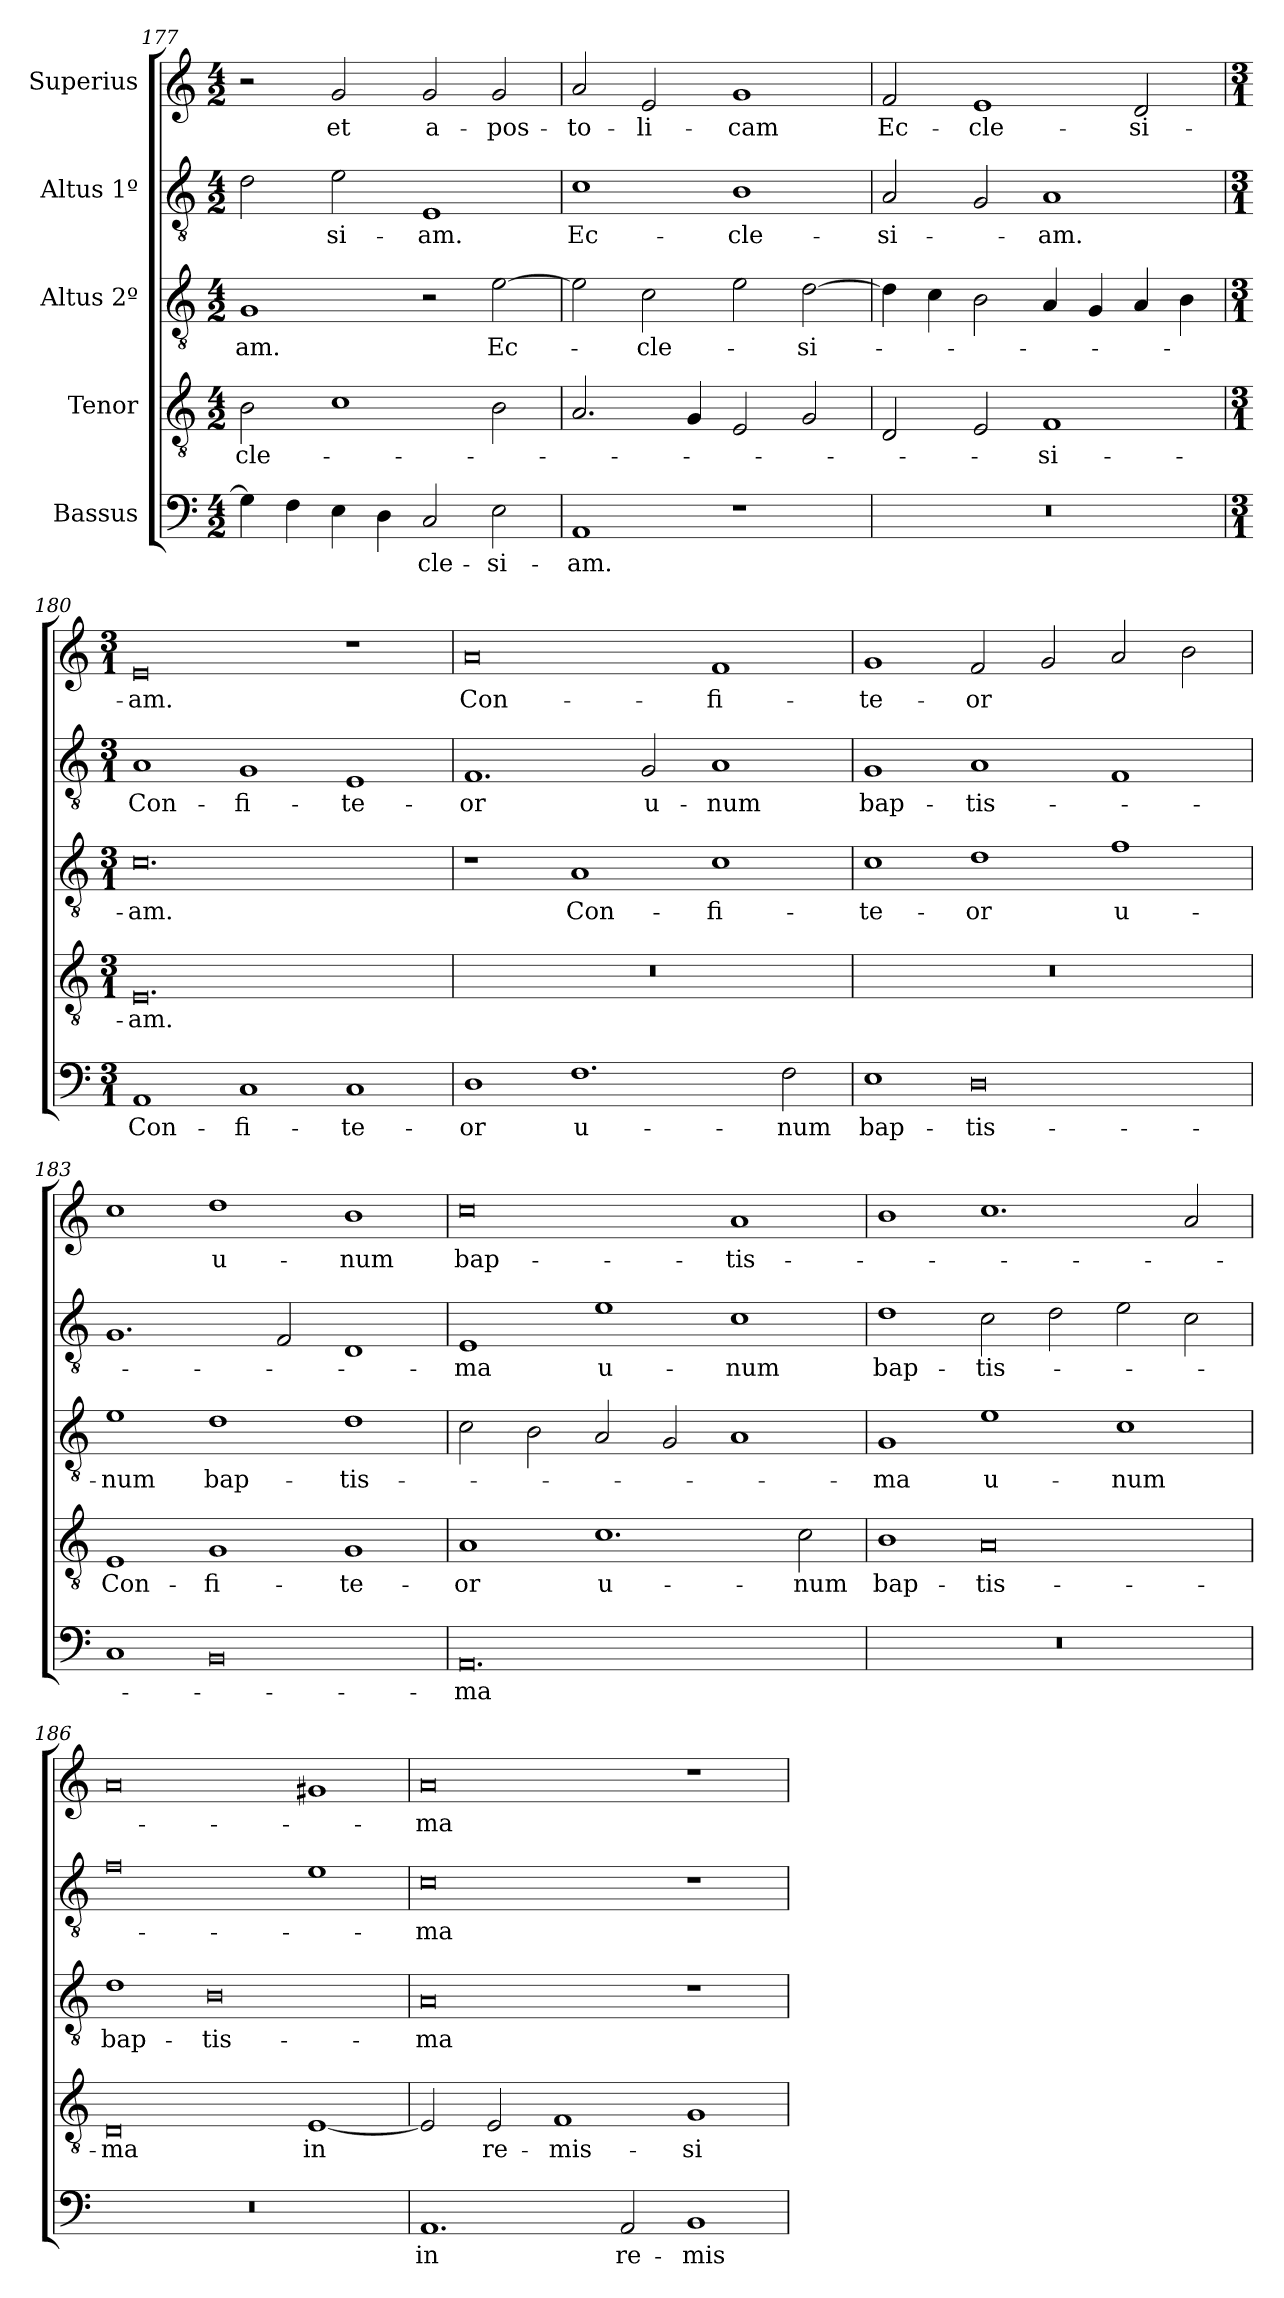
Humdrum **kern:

**kern	**text	**kern	**text	**kern	**text	**kern	**text	**kern	**text
*part5	*part5	*part4	*part4	*part3	*part3	*part2	*part2	*part1	*part1
*staff5	*staff5	*staff4	*staff4	*staff3	*staff3	*staff2	*staff2	*staff1	*staff1
*I"Bassus	*	*I"Tenor	*	*I"Altus 2º	*	*I"Altus 1º	*	*I"Superius	*
*clefF4	*	*clefGv2	*	*clefGv2	*	*clefGv2	*	*clefG2	*
*k[]	*	*k[]	*	*k[]	*	*k[]	*	*k[]	*
*M4/2	*	*M4/2	*	*M4/2	*	*M4/2	*	*M4/2	*
=177	=177	=177	=177	=177	=177	=177	=177	=177	=177
4G\]	.	2B\	-cle-	1G/	-am.	2d\	.	2r	.
4F\	.	.	.	.	.	.	.	.	.
4E\	.	1c\	.	.	.	2e\	-si-	2g/	et
4D\	.	.	.	.	.	.	.	.	.
2C/	-cle-	.	.	2r	.	1E/	-am.	2g/	a-
2E\	-si-	2B\	.	[2e\	Ec-	.	.	2g/	-pos-
=178	=178	=178	=178	=178	=178	=178	=178	=178	=178
1AA/	-am.	2.A/	.	2e\]	.	1c\	Ec-	2a/	-to-
.	.	.	.	2c\	-cle-	.	.	2e/	-li-
.	.	4G/	.	.	.	.	.	.	.
1r	.	2E/	.	2e\	.	1B\	-cle-	1g/	-cam
.	.	2G/	.	[2d\	-si-	.	.	.	.
=179	=179	=179	=179	=179	=179	=179	=179	=179	=179
0r	.	2D/	.	4d\]	.	2A/	-si-	2f/	Ec-
.	.	.	.	4c\	.	.	.	.	.
.	.	2E/	.	2B\	.	2G/	.	1e/	-cle-
.	.	1F/	-si-	4A/	.	1A/	-am.	.	.
.	.	.	.	4G/	.	.	.	.	.
.	.	.	.	4A/	.	.	.	2d/	-si-
.	.	.	.	4B\	.	.	.	.	.
=180	=180	=180	=180	=180	=180	=180	=180	=180	=180
*M3/1	*	*M3/1	*	*M3/1	*	*M3/1	*	*M3/1	*
1AA/	Con-	0.E/	-am.	0.c\	-am.	1A/	Con-	0e/	-am.
1C/	-fi-	.	.	.	.	1G/	-fi-	.	.
1C/	-te-	.	.	.	.	1E/	-te-	1r	.
=181	=181	=181	=181	=181	=181	=181	=181	=181	=181
1D\	-or	0.r	.	1r	.	1.F/	-or	0a/	Con-
1.F\	u-	.	.	1A/	Con-	.	.	.	.
.	.	.	.	.	.	2G/	u-	.	.
.	.	.	.	1c\	-fi-	1A/	-num	1f/	-fi-
2F\	-num	.	.	.	.	.	.	.	.
=182	=182	=182	=182	=182	=182	=182	=182	=182	=182
1E\	bap-	0.r	.	1c\	-te-	1G/	bap-	1g/	-te-
0D\	-tis-	.	.	1d\	-or	1A/	-tis-	2f/	-or
.	.	.	.	.	.	.	.	2g/	.
.	.	.	.	1f\	u-	1F/	.	2a/	.
.	.	.	.	.	.	.	.	2b\	.
=183	=183	=183	=183	=183	=183	=183	=183	=183	=183
1C/	.	1E/	Con-	1e\	-num	1.G/	.	1cc\	.
0BB/	.	1G/	-fi-	1d\	bap-	.	.	1dd\	u-
.	.	.	.	.	.	2F/	.	.	.
.	.	1G/	-te-	1d\	-tis-	1D/	.	1b\	-num
=184	=184	=184	=184	=184	=184	=184	=184	=184	=184
0.AA/	-ma	1A/	-or	2c\	.	1E/	-ma	0cc\	bap-
.	.	.	.	2B\	.	.	.	.	.
.	.	1.c\	u-	2A/	.	1e\	u-	.	.
.	.	.	.	2G/	.	.	.	.	.
.	.	.	.	1A/	.	1c\	-num	1a/	-tis-
.	.	2c\	-num	.	.	.	.	.	.
=185	=185	=185	=185	=185	=185	=185	=185	=185	=185
0.r	.	1B\	bap-	1G/	-ma	1d\	bap-	1b\	.
.	.	0A/	-tis-	1e\	u-	2c\	-tis-	1.cc\	.
.	.	.	.	.	.	2d\	.	.	.
.	.	.	.	1c\	-num	2e\	.	.	.
.	.	.	.	.	.	2c\	.	2a/	.
=186	=186	=186	=186	=186	=186	=186	=186	=186	=186
0.r	.	0D/	-ma	1d\	bap-	0f\	.	0a/	.
.	.	.	.	0B\	-tis-	.	.	.	.
.	.	[1E/	in	.	.	1e\	.	1g#X/	.
=187	=187	=187	=187	=187	=187	=187	=187	=187	=187
1.AA/	in	2E/]	.	0A/	-ma	0c\	-ma	0a/	-ma
.	.	2E/	re-	.	.	.	.	.	.
.	.	1F/	-mis-	.	.	.	.	.	.
2AA/	re-	.	.	.	.	.	.	.	.
1BB/	-mis-	1G/	-si-	1r	.	1r	.	1r	.
=	=	=	=	=	=	=	=	=	=
*-	*-	*-	*-	*-	*-	*-	*-	*-	*-
